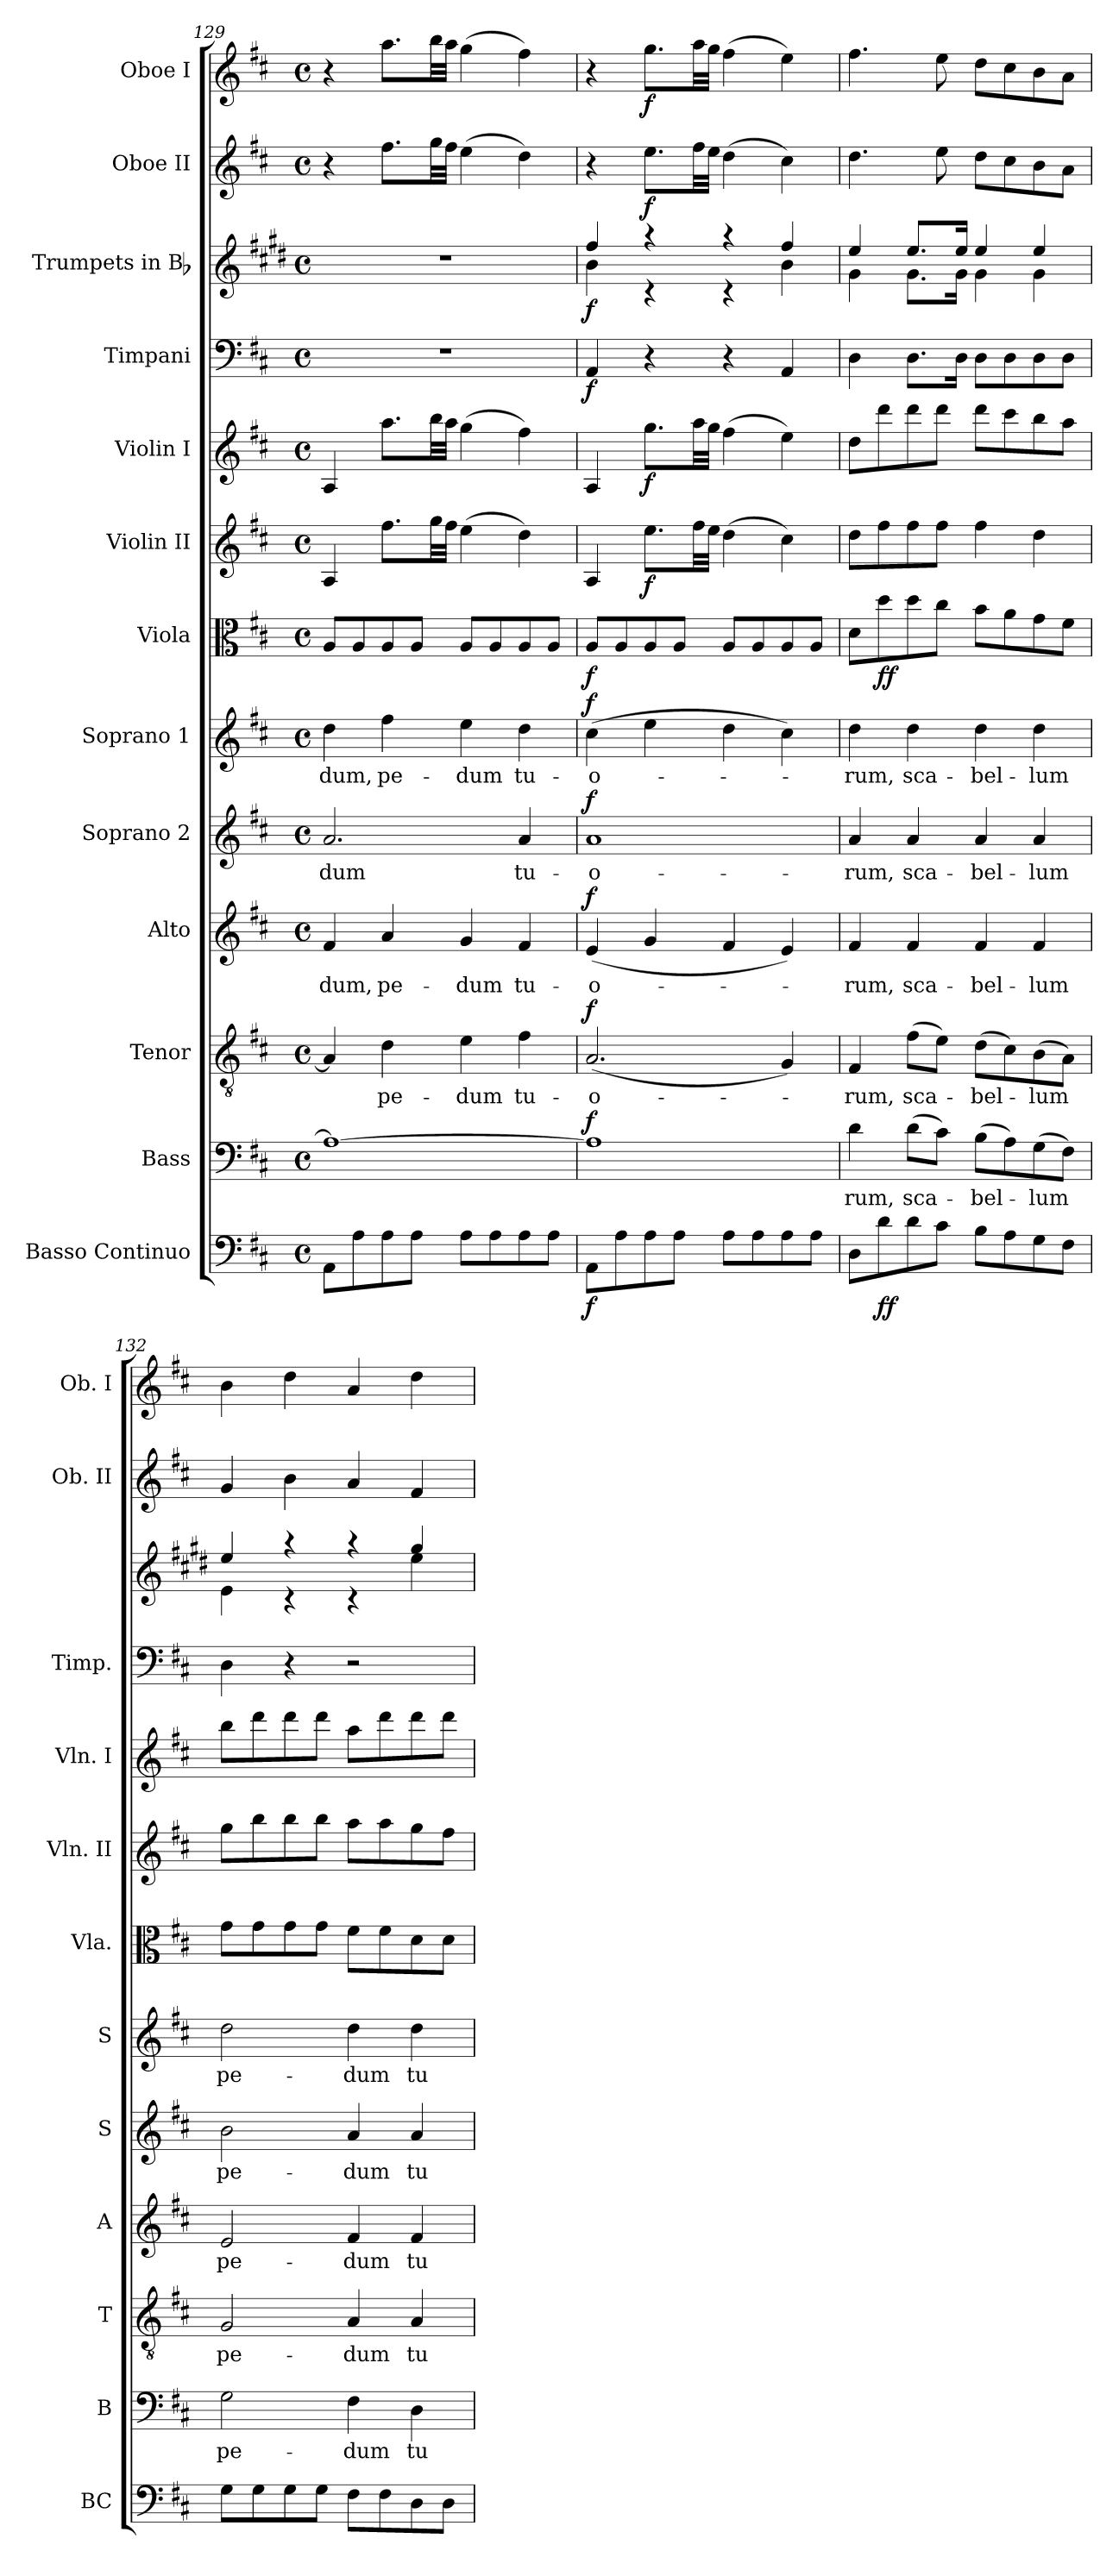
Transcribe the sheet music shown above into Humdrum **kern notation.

**kern	**dynam	**kern	**text	**dynam	**kern	**text	**dynam	**kern	**text	**dynam	**kern	**text	**dynam	**kern	**text	**dynam	**kern	**dynam	**kern	**dynam	**kern	**dynam	**kern	**dynam	**kern	**dynam	**kern	**dynam	**kern	**dynam
*part13	*part13	*part12	*part12	*part12	*part11	*part11	*part11	*part10	*part10	*part10	*part9	*part9	*part9	*part8	*part8	*part8	*part7	*part7	*part6	*part6	*part5	*part5	*part4	*part4	*part3	*part3	*part2	*part2	*part1	*part1
*staff13	*staff13	*staff12	*staff12	*staff12	*staff11	*staff11	*staff11	*staff10	*staff10	*staff10	*staff9	*staff9	*staff9	*staff8	*staff8	*staff8	*staff7	*staff7	*staff6	*staff6	*staff5	*staff5	*staff4	*staff4	*staff3	*staff3	*staff2	*staff2	*staff1	*staff1
*I"Basso Continuo	*	*I"Bass	*	*	*I"Tenor	*	*	*I"Alto	*	*	*I"Soprano 2	*	*	*I"Soprano 1	*	*	*I"Viola	*	*I"Violin II	*	*I"Violin I	*	*I"Timpani	*	*I"Trumpets in Bb	*	*I"Oboe II	*	*I"Oboe I	*
*I'BC	*	*I'B	*	*	*I'T	*	*	*I'A	*	*	*I'S	*	*	*I'S	*	*	*I'Vla.	*	*I'Vln. II	*	*I'Vln. I	*	*I'Timp.	*	*	*	*I'Ob. II	*	*I'Ob. I	*
!!LO:PB:g=z
*clefF4	*	*clefF4	*	*	*clefGv2	*	*	*clefG2	*	*	*clefG2	*	*	*clefG2	*	*	*clefC3	*	*clefG2	*	*clefG2	*	*clefF4	*	*clefG2	*	*clefG2	*	*clefG2	*
*	*	*	*	*	*	*	*	*	*	*	*	*	*	*	*	*	*	*	*	*	*	*	*	*	*ITrd1c2	*	*	*	*	*
*k[f#c#]	*	*k[f#c#]	*	*	*k[f#c#]	*	*	*k[f#c#]	*	*	*k[f#c#]	*	*	*k[f#c#]	*	*	*k[f#c#]	*	*k[f#c#]	*	*k[f#c#]	*	*k[f#c#]	*	*k[f#c#]	*	*k[f#c#]	*	*k[f#c#]	*
*D:	*	*D:	*	*	*D:	*	*	*D:	*	*	*D:	*	*	*D:	*	*	*D:	*	*D:	*	*D:	*	*D:	*	*D:	*	*D:	*	*D:	*
*M4/4	*	*M4/4	*	*	*M4/4	*	*	*M4/4	*	*	*M4/4	*	*	*M4/4	*	*	*M4/4	*	*M4/4	*	*M4/4	*	*M4/4	*	*M4/4	*	*M4/4	*	*M4/4	*
*met(c)	*	*met(c)	*	*	*met(c)	*	*	*met(c)	*	*	*met(c)	*	*	*met(c)	*	*	*met(c)	*	*met(c)	*	*met(c)	*	*met(c)	*	*met(c)	*	*met(c)	*	*met(c)	*
=129	=129	=129	=129	=129	=129	=129	=129	=129	=129	=129	=129	=129	=129	=129	=129	=129	=129	=129	=129	=129	=129	=129	=129	=129	=129	=129	=129	=129	=129	=129
!	!	!	!	!	!	!	!	!	!LO:LY:b	!	!	!LO:LY:b	!	!	!LO:LY:b	!	!	!	!	!	!	!	!	!	!	!	!	!	!	!
8AA\L	.	1A_	.	.	4A/]	.	.	4f#/	-dum,	.	2.a/	-dum	.	4dd\	-dum,	.	8A/L	.	4A/	.	4A/	.	1r	.	1r	.	4r	.	4r	.
8A\	.	.	.	.	.	.	.	.	.	.	.	.	.	.	.	.	8A/	.	.	.	.	.	.	.	.	.	.	.	.	.
!	!	!	!	!	!	!LO:LY:b	!	!	!LO:LY:b	!	!	!	!	!	!LO:LY:b	!	!	!	!	!	!	!	!	!	!	!	!	!	!	!
8A\	.	.	.	.	4d\	pe-	.	4a/	pe-	.	.	.	.	4ff#\	pe-	.	8A/	.	8.ff#\L	.	8.aa\L	.	.	.	.	.	8.ff#\L	.	8.aa\L	.
8A\J	.	.	.	.	.	.	.	.	.	.	.	.	.	.	.	.	8A/J	.	.	.	.	.	.	.	.	.	.	.	.	.
.	.	.	.	.	.	.	.	.	.	.	.	.	.	.	.	.	.	.	32gg\LL	.	32bb\LL	.	.	.	.	.	32gg\LL	.	32bb\LL	.
.	.	.	.	.	.	.	.	.	.	.	.	.	.	.	.	.	.	.	32ff#\JJJ	.	32aa\JJJ	.	.	.	.	.	32ff#\JJJ	.	32aa\JJJ	.
!	!	!	!	!	!	!LO:LY:b	!	!	!LO:LY:b	!	!	!	!	!	!LO:LY:b	!	!	!	!	!	!	!	!	!	!	!	!	!	!	!
8A\L	.	.	.	.	4e\	-dum	.	4g/	-dum	.	.	.	.	4ee\	-dum	.	8A/L	.	(4ee\	.	(4gg\	.	.	.	.	.	(4ee\	.	(4gg\	.
8A\	.	.	.	.	.	.	.	.	.	.	.	.	.	.	.	.	8A/	.	.	.	.	.	.	.	.	.	.	.	.	.
!	!	!	!	!	!	!LO:LY:b	!	!	!LO:LY:b	!	!	!LO:LY:b	!	!	!LO:LY:b	!	!	!	!	!	!	!	!	!	!	!	!	!	!	!
8A\	.	.	.	.	4f#\	tu-	.	4f#/	tu-	.	4a/	tu-	.	4dd\	tu-	.	8A/	.	4dd\)	.	4ff#\)	.	.	.	.	.	4dd\)	.	4ff#\)	.
8A\J	.	.	.	.	.	.	.	.	.	.	.	.	.	.	.	.	8A/J	.	.	.	.	.	.	.	.	.	.	.	.	.
=130	=130	=130	=130	=130	=130	=130	=130	=130	=130	=130	=130	=130	=130	=130	=130	=130	=130	=130	=130	=130	=130	=130	=130	=130	=130	=130	=130	=130	=130	=130
!	!LO:DY:b	!	!	!LO:DY:a	!	!LO:LY:b	!LO:DY:a	!	!LO:LY:b	!LO:DY:a	!	!LO:LY:b	!LO:DY:a	!	!LO:LY:b	!LO:DY:a	!	!LO:DY:b	!	!	!	!	!	!LO:DY:b	!	!LO:DY:b	!	!	!	!
*	*	*	*	*	*	*	*	*	*	*	*	*	*	*	*	*	*	*	*	*	*	*	*	*	*^	*	*	*	*	*
8AA\L	f	1A]	.	f	(2.A/	-o-	f	(<4e/	-o-	f	1a	-o-	f	(4cc#\	-o-	f	8A/L	f	4A/	.	4A/	.	4AA/	f	4ee/	4a\	f	4r	.	4r	.
8A\	.	.	.	.	.	.	.	.	.	.	.	.	.	.	.	.	8A/	.	.	.	.	.	.	.	.	.	.	.	.	.	.
!	!	!	!	!	!	!	!	!	!	!	!	!	!	!	!	!	!	!	!	!LO:DY:b	!	!LO:DY:b	!	!	!	!	!	!	!LO:DY:b	!	!LO:DY:b
8A\	.	.	.	.	.	.	.	4g/	.	.	.	.	.	4ee\	.	.	8A/	.	8.ee\L	f	8.gg\L	f	4r	.	4raa	4rc	.	8.ee\L	f	8.gg\L	f
8A\J	.	.	.	.	.	.	.	.	.	.	.	.	.	.	.	.	8A/J	.	.	.	.	.	.	.	.	.	.	.	.	.	.
.	.	.	.	.	.	.	.	.	.	.	.	.	.	.	.	.	.	.	32ff#\LL	.	32aa\LL	.	.	.	.	.	.	32ff#\LL	.	32aa\LL	.
.	.	.	.	.	.	.	.	.	.	.	.	.	.	.	.	.	.	.	32ee\JJJ	.	32gg\JJJ	.	.	.	.	.	.	32ee\JJJ	.	32gg\JJJ	.
8A\L	.	.	.	.	.	.	.	4f#/	.	.	.	.	.	4dd\	.	.	8A/L	.	(4dd\	.	(4ff#\	.	4r	.	4raa	4rc	.	(4dd\	.	(4ff#\	.
8A\	.	.	.	.	.	.	.	.	.	.	.	.	.	.	.	.	8A/	.	.	.	.	.	.	.	.	.	.	.	.	.	.
8A\	.	.	.	.	4G/)	.	.	4e/)	.	.	.	.	.	4cc#\)	.	.	8A/	.	4cc#\)	.	4ee\)	.	4AA/	.	4ee/	4a\	.	4cc#\)	.	4ee\)	.
8A\J	.	.	.	.	.	.	.	.	.	.	.	.	.	.	.	.	8A/J	.	.	.	.	.	.	.	.	.	.	.	.	.	.
=131	=131	=131	=131	=131	=131	=131	=131	=131	=131	=131	=131	=131	=131	=131	=131	=131	=131	=131	=131	=131	=131	=131	=131	=131	=131	=131	=131	=131	=131	=131	=131
!	!	!	!LO:LY:b	!	!	!LO:LY:b	!	!	!LO:LY:b	!	!	!LO:LY:b	!	!	!LO:LY:b	!	!	!	!	!	!	!	!	!	!	!	!	!	!	!	!
8D\L	.	4d\	-rum,	.	4F#/	-rum,	.	4f#/	-rum,	.	4a/	-rum,	.	4dd\	-rum,	.	8d\L	.	8dd\L	.	8dd\L	.	4D\	.	4dd/	4f#\	.	4.dd\	.	4.ff#\	.
!	!LO:DY:b	!	!	!	!	!	!	!	!	!	!	!	!	!	!	!	!	!LO:DY:b	!	!	!	!	!	!	!	!	!	!	!	!	!
8d\	ff	.	.	.	.	.	.	.	.	.	.	.	.	.	.	.	8dd\	ff	8ff#\	.	8ddd\	.	.	.	.	.	.	.	.	.	.
!	!	!	!LO:LY:b	!	!	!LO:LY:b	!	!	!LO:LY:b	!	!	!LO:LY:b	!	!	!LO:LY:b	!	!	!	!	!	!	!	!	!	!	!	!	!	!	!	!
8d\	.	(8d\L	sca-	.	(8f#\L	sca-	.	4f#/	sca-	.	4a/	sca-	.	4dd\	sca-	.	8dd\	.	8ff#\	.	8ddd\	.	8.D\L	.	8.dd/L	8.f#\L	.	.	.	.	.
8c#\J	.	8c#\J)	.	.	8e\J)	.	.	.	.	.	.	.	.	.	.	.	8cc#\J	.	8ff#\J	.	8ddd\J	.	.	.	.	.	.	8ee\	.	8ee\	.
.	.	.	.	.	.	.	.	.	.	.	.	.	.	.	.	.	.	.	.	.	.	.	16D\Jk	.	16dd/Jk	16f#\Jk	.	.	.	.	.
!	!	!	!LO:LY:b	!	!	!LO:LY:b	!	!	!LO:LY:b	!	!	!LO:LY:b	!	!	!LO:LY:b	!	!	!	!	!	!	!	!	!	!	!	!	!	!	!	!
8B\L	.	(8B\L	-bel-	.	(8d\L	-bel-	.	4f#/	-bel-	.	4a/	-bel-	.	4dd\	-bel-	.	8b\L	.	4ff#\	.	8ddd\L	.	8D\L	.	4dd/	4f#\	.	8dd\L	.	8dd\L	.
8A\	.	8A\)	.	.	8c#\)	.	.	.	.	.	.	.	.	.	.	.	8a\	.	.	.	8ccc#\	.	8D\	.	.	.	.	8cc#\	.	8cc#\	.
!	!	!	!LO:LY:b	!	!	!LO:LY:b	!	!	!LO:LY:b	!	!	!LO:LY:b	!	!	!LO:LY:b	!	!	!	!	!	!	!	!	!	!	!	!	!	!	!	!
8G\	.	(8G\	-lum	.	(8B\	-lum	.	4f#/	-lum	.	4a/	-lum	.	4dd\	-lum	.	8g\	.	4dd\	.	8bb\	.	8D\	.	4dd/	4f#\	.	8b\	.	8b\	.
8F#\J	.	8F#\J)	.	.	8A\J)	.	.	.	.	.	.	.	.	.	.	.	8f#\J	.	.	.	8aa\J	.	8D\J	.	.	.	.	8a\J	.	8a\J	.
!!LO:PB:g=z
=132	=132	=132	=132	=132	=132	=132	=132	=132	=132	=132	=132	=132	=132	=132	=132	=132	=132	=132	=132	=132	=132	=132	=132	=132	=132	=132	=132	=132	=132	=132	=132
!	!	!	!LO:LY:b	!	!	!LO:LY:b	!	!	!LO:LY:b	!	!	!LO:LY:b	!	!	!LO:LY:b	!	!	!	!	!	!	!	!	!	!	!	!	!	!	!	!
8G\L	.	2G\	pe-	.	2G/	pe-	.	2e/	pe-	.	2b\	pe-	.	2dd\	pe-	.	8g\L	.	8gg\L	.	8bb\L	.	4D\	.	4dd/	4d\	.	4g/	.	4b\	.
8G\	.	.	.	.	.	.	.	.	.	.	.	.	.	.	.	.	8g\	.	8bb\	.	8ddd\	.	.	.	.	.	.	.	.	.	.
8G\	.	.	.	.	.	.	.	.	.	.	.	.	.	.	.	.	8g\	.	8bb\	.	8ddd\	.	4r	.	4raa	4rc	.	4b\	.	4dd\	.
8G\J	.	.	.	.	.	.	.	.	.	.	.	.	.	.	.	.	8g\J	.	8bb\J	.	8ddd\J	.	.	.	.	.	.	.	.	.	.
!	!	!	!LO:LY:b	!	!	!LO:LY:b	!	!	!LO:LY:b	!	!	!LO:LY:b	!	!	!LO:LY:b	!	!	!	!	!	!	!	!	!	!	!	!	!	!	!	!
8F#\L	.	4F#\	-dum	.	4A/	-dum	.	4f#/	-dum	.	4a/	-dum	.	4dd\	-dum	.	8f#\L	.	8aa\L	.	8aa\L	.	2r	.	4raa	4rc	.	4a/	.	4a/	.
8F#\	.	.	.	.	.	.	.	.	.	.	.	.	.	.	.	.	8f#\	.	8aa\	.	8ddd\	.	.	.	.	.	.	.	.	.	.
!	!	!	!LO:LY:b	!	!	!LO:LY:b	!	!	!LO:LY:b	!	!	!LO:LY:b	!	!	!LO:LY:b	!	!	!	!	!	!	!	!	!	!	!	!	!	!	!	!
8D\	.	4D\	tu-	.	4A/	tu-	.	4f#/	tu-	.	4a/	tu-	.	4dd\	tu-	.	8d\	.	8gg\	.	8ddd\	.	.	.	4ff#/	4dd\	.	4f#/	.	4dd\	.
8D\J	.	.	.	.	.	.	.	.	.	.	.	.	.	.	.	.	8d\J	.	8ff#\J	.	8ddd\J	.	.	.	.	.	.	.	.	.	.
*	*	*	*	*	*	*	*	*	*	*	*	*	*	*	*	*	*	*	*	*	*	*	*	*	*v	*v	*	*	*	*	*
=	=	=	=	=	=	=	=	=	=	=	=	=	=	=	=	=	=	=	=	=	=	=	=	=	=	=	=	=	=	=
*-	*-	*-	*-	*-	*-	*-	*-	*-	*-	*-	*-	*-	*-	*-	*-	*-	*-	*-	*-	*-	*-	*-	*-	*-	*-	*-	*-	*-	*-	*-
